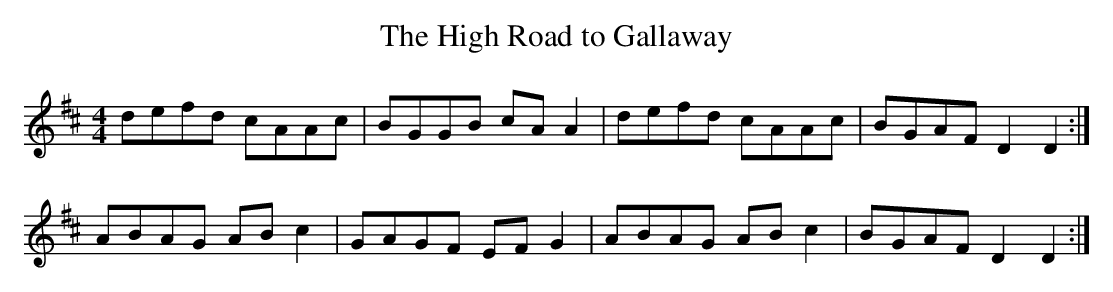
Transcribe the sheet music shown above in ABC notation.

X:1
T:The High Road to Gallaway
M:4/4
L:1/8
K:D
defd cAsAsc|BGsGsB cA A2|defd cAsAsc|BGAF D2D2:|!
ABAG AB c2|GAGF EF G2|ABAG AB c2|BGAF D2D2:|
